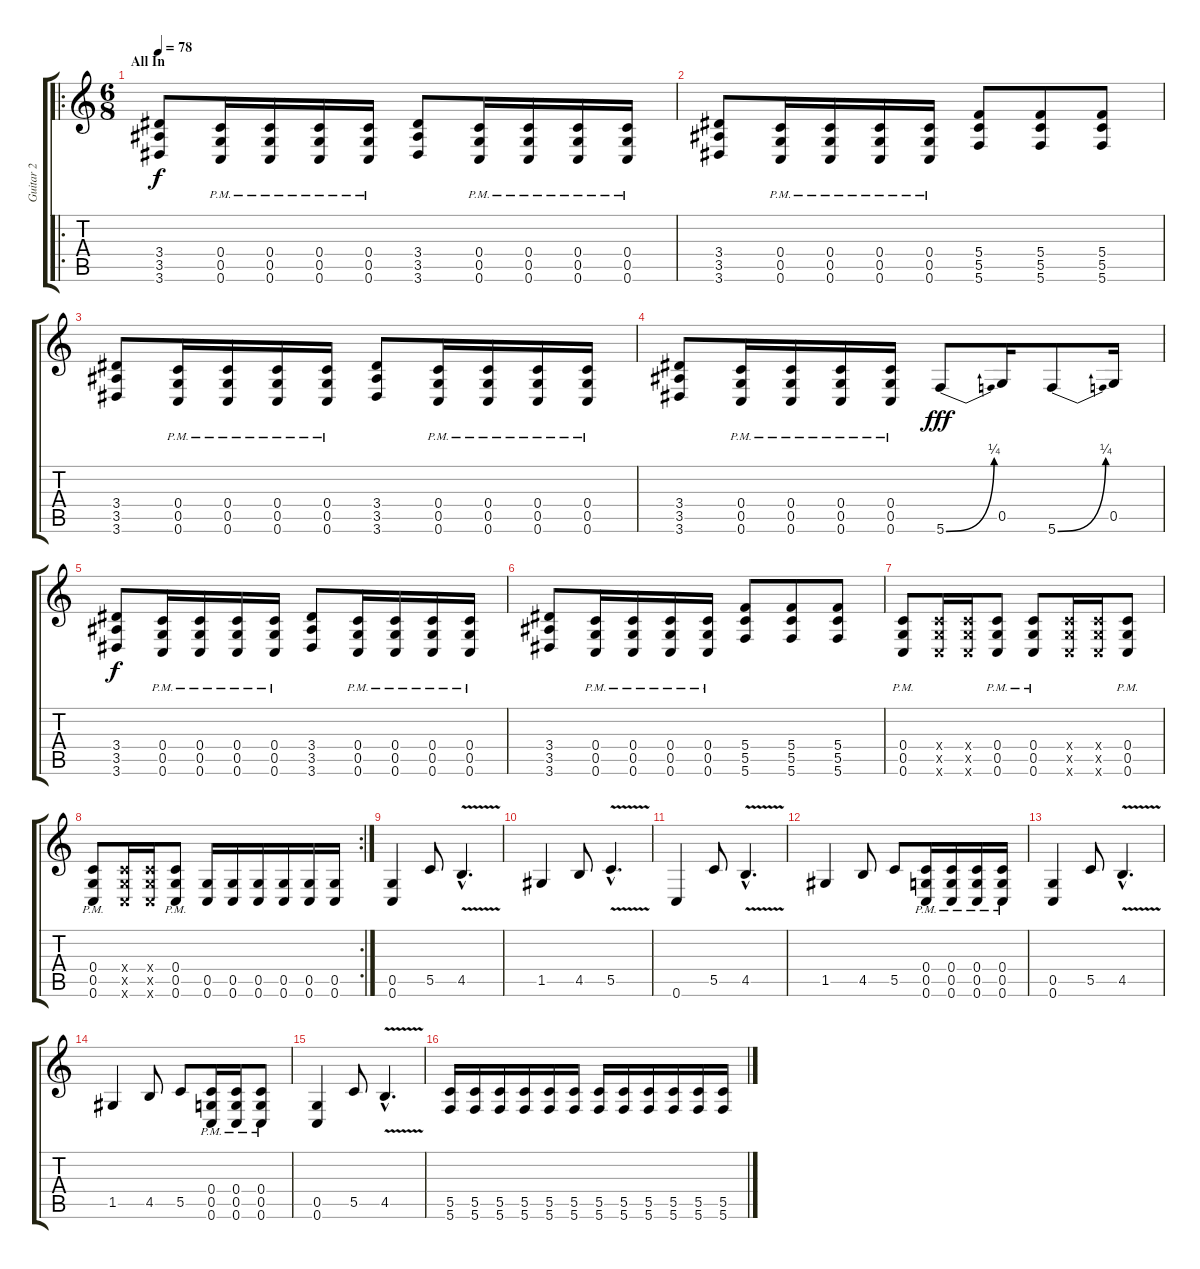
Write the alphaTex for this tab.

\track ("Guitar 2" "Guitar 2") {instrument overdrivenguitar}
\staff {score tabs}
\tuning (D4 A3 F3 C3 G2 C2) {hide}
\ro
\ts (6 8)
\section ("" "All In")
\tempo 78
\clef g2
\ks c
(3.4 3.5 3.6).8{dy f} (0.4{pm} 0.5{pm} 0.6{pm}).16 (0.4{pm} 0.5{pm} 0.6{pm}).16 (0.4{pm} 0.5{pm} 0.6{pm}).16 (0.4{pm} 0.5{pm} 0.6{pm}).16 (3.4 3.5 3.6).8 (0.4{pm} 0.5{pm} 0.6{pm}).16 (0.4{pm} 0.5{pm} 0.6{pm}).16 (0.4{pm} 0.5{pm} 0.6{pm}).16 (0.4{pm} 0.5{pm} 0.6{pm}).16 |
(3.4 3.5 3.6).8 (0.4{pm} 0.5{pm} 0.6{pm}).16 (0.4{pm} 0.5{pm} 0.6{pm}).16 (0.4{pm} 0.5{pm} 0.6{pm}).16 (0.4{pm} 0.5{pm} 0.6{pm}).16 (5.4 5.5 5.6).8 (5.4 5.5 5.6).8 (5.4 5.5 5.6).8 |
(3.4 3.5 3.6).8 (0.4{pm} 0.5{pm} 0.6{pm}).16 (0.4{pm} 0.5{pm} 0.6{pm}).16 (0.4{pm} 0.5{pm} 0.6{pm}).16 (0.4{pm} 0.5{pm} 0.6{pm}).16 (3.4 3.5 3.6).8 (0.4{pm} 0.5{pm} 0.6{pm}).16 (0.4{pm} 0.5{pm} 0.6{pm}).16 (0.4{pm} 0.5{pm} 0.6{pm}).16 (0.4{pm} 0.5{pm} 0.6{pm}).16 |
(3.4 3.5 3.6).8 (0.4{pm} 0.5{pm} 0.6{pm}).16 (0.4{pm} 0.5{pm} 0.6{pm}).16 (0.4{pm} 0.5{pm} 0.6{pm}).16 (0.4{pm} 0.5{pm} 0.6{pm}).16 5.6{be (bend 0 0 60 1)}.8{dy fff} 0.5.16 5.6{be (bend 0 0 60 1)}.8 0.5.16 |
(3.4 3.5 3.6).8{dy f} (0.4{pm} 0.5{pm} 0.6{pm}).16 (0.4{pm} 0.5{pm} 0.6{pm}).16 (0.4{pm} 0.5{pm} 0.6{pm}).16 (0.4{pm} 0.5{pm} 0.6{pm}).16 (3.4 3.5 3.6).8 (0.4{pm} 0.5{pm} 0.6{pm}).16 (0.4{pm} 0.5{pm} 0.6{pm}).16 (0.4{pm} 0.5{pm} 0.6{pm}).16 (0.4{pm} 0.5{pm} 0.6{pm}).16 |
(3.4 3.5 3.6).8 (0.4{pm} 0.5{pm} 0.6{pm}).16 (0.4{pm} 0.5{pm} 0.6{pm}).16 (0.4{pm} 0.5{pm} 0.6{pm}).16 (0.4{pm} 0.5{pm} 0.6{pm}).16 (5.4 5.5 5.6).8 (5.4 5.5 5.6).8 (5.4 5.5 5.6).8 |
(0.4{pm} 0.5{pm} 0.6{pm}).8 (0.4{x} 0.5{x} 0.6{x}).16 (0.4{x} 0.5{x} 0.6{x}).16 (0.4{pm} 0.5{pm} 0.6{pm}).8 (0.4{pm} 0.5{pm} 0.6{pm}).8 (0.4{x} 0.5{x} 0.6{x}).16 (0.4{x} 0.5{x} 0.6{x}).16 (0.4{pm} 0.5{pm} 0.6{pm}).8 |
\rc 2
(0.4{pm} 0.5{pm} 0.6{pm}).8 (0.4{x} 0.5{x} 0.6{x}).16 (0.4{x} 0.5{x} 0.6{x}).16 (0.4{pm} 0.5{pm} 0.6{pm}).8 (0.5 0.6).16 (0.5 0.6).16 (0.5 0.6).16 (0.5 0.6).16 (0.5 0.6).16 (0.5 0.6).16 |
(0.5 0.6).4 5.5.8 4.5{v hac}.4{d} |
1.5.4 4.5.8 5.5{v hac}.4{d} |
0.6.4 5.5.8 4.5{v hac}.4{d} |
1.5.4 4.5.8 5.5.8 (0.4{pm} 0.5{pm} 0.6{pm}).16 (0.4{pm} 0.5{pm} 0.6{pm}).16 (0.4{pm} 0.5{pm} 0.6{pm}).16 (0.4{pm} 0.5{pm} 0.6{pm}).16 |
(0.5 0.6).4 5.5.8 4.5{v hac}.4{d} |
1.5.4 4.5.8 5.5.8 (0.4{pm} 0.5{pm} 0.6{pm}).16 (0.4{pm} 0.5{pm} 0.6{pm}).16 (0.4{pm} 0.5{pm} 0.6{pm}).8 |
(0.5 0.6).4 5.5.8 4.5{v hac}.4{d} |
(5.5 5.6).16 (5.5 5.6).16 (5.5 5.6).16 (5.5 5.6).16 (5.5 5.6).16 (5.5 5.6).16 (5.5 5.6).16 (5.5 5.6).16 (5.5 5.6).16 (5.5 5.6).16 (5.5 5.6).16 (5.5 5.6).16
